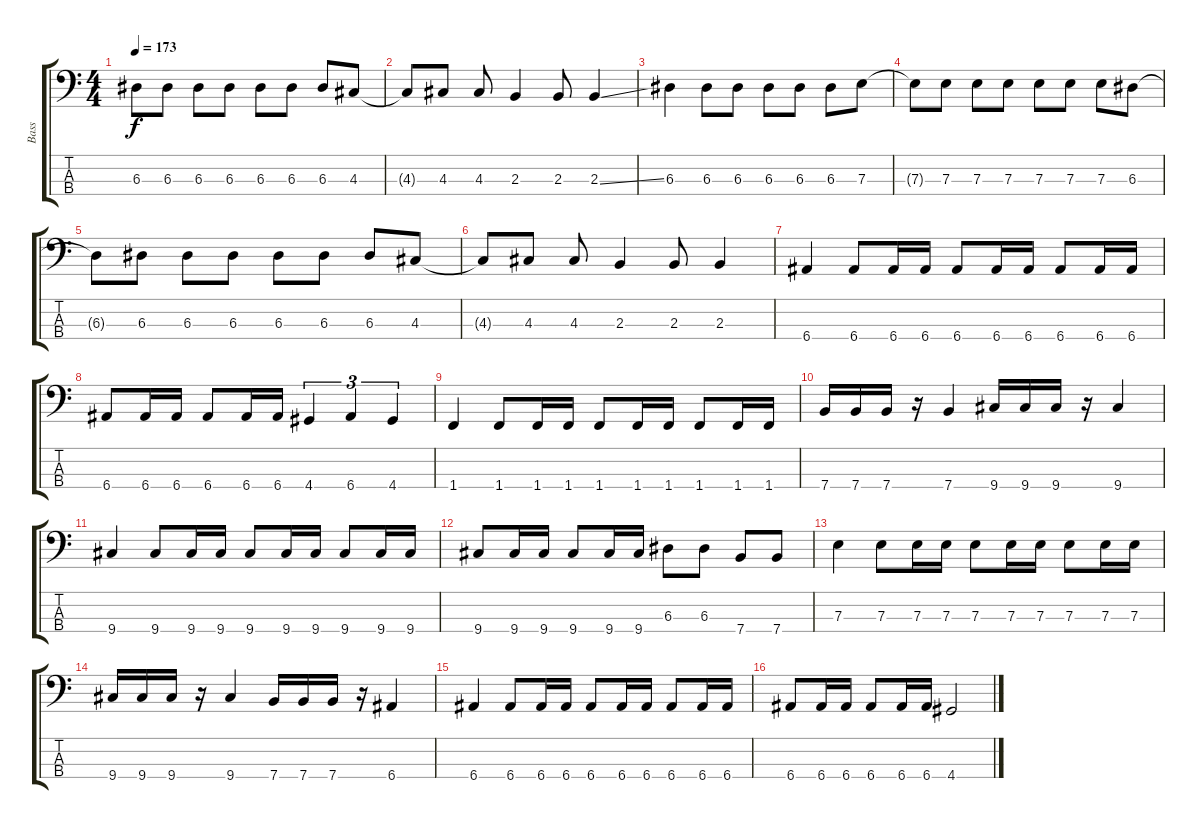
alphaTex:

\track ("Bass" "Bass") {instrument electricbasspick}
\staff {score tabs}
\tuning (G2 D2 A1 E1) {hide}
\ts (4 4)
\tempo 173
\clef f4
\ks c
6.3{t}.8{dy f} 6.3.8 6.3.8 6.3.8 6.3.8 6.3.8 6.3.8 4.3.8 |
4.3{t}.8 4.3.8 4.3.8 2.3.4 2.3.8 2.3{ss}.4 |
6.3.4 6.3.8 6.3.8 6.3.8 6.3.8 6.3.8 7.3.8 |
7.3{t}.8 7.3.8 7.3.8 7.3.8 7.3.8 7.3.8 7.3.8 6.3.8 |
6.3{t}.8 6.3.8 6.3.8 6.3.8 6.3.8 6.3.8 6.3.8 4.3.8 |
4.3{t}.8 4.3.8 4.3.8 2.3.4 2.3.8 2.3.4 |
6.4.4 6.4.8 6.4.16 6.4.16 6.4.8 6.4.16 6.4.16 6.4.8 6.4.16 6.4.16 |
6.4.8 6.4.16 6.4.16 6.4.8 6.4.16 6.4.16 4.4.4{tu (3 2)} 6.4.4{tu (3 2)} 4.4.4{tu (3 2)} |
1.4.4 1.4.8 1.4.16 1.4.16 1.4.8 1.4.16 1.4.16 1.4.8 1.4.16 1.4.16 |
7.4.16 7.4.16 7.4.16 r.16 7.4.4 9.4.16 9.4.16 9.4.16 r.16 9.4.4 |
9.4.4 9.4.8 9.4.16 9.4.16 9.4.8 9.4.16 9.4.16 9.4.8 9.4.16 9.4.16 |
9.4.8 9.4.16 9.4.16 9.4.8 9.4.16 9.4.16 6.3.8 6.3.8 7.4.8 7.4.8 |
7.3.4 7.3.8 7.3.16 7.3.16 7.3.8 7.3.16 7.3.16 7.3.8 7.3.16 7.3.16 |
9.4.16 9.4.16 9.4.16 r.16 9.4.4 7.4.16 7.4.16 7.4.16 r.16 6.4.4 |
6.4.4 6.4.8 6.4.16 6.4.16 6.4.8 6.4.16 6.4.16 6.4.8 6.4.16 6.4.16 |
6.4.8 6.4.16 6.4.16 6.4.8 6.4.16 6.4.16 4.4.2
